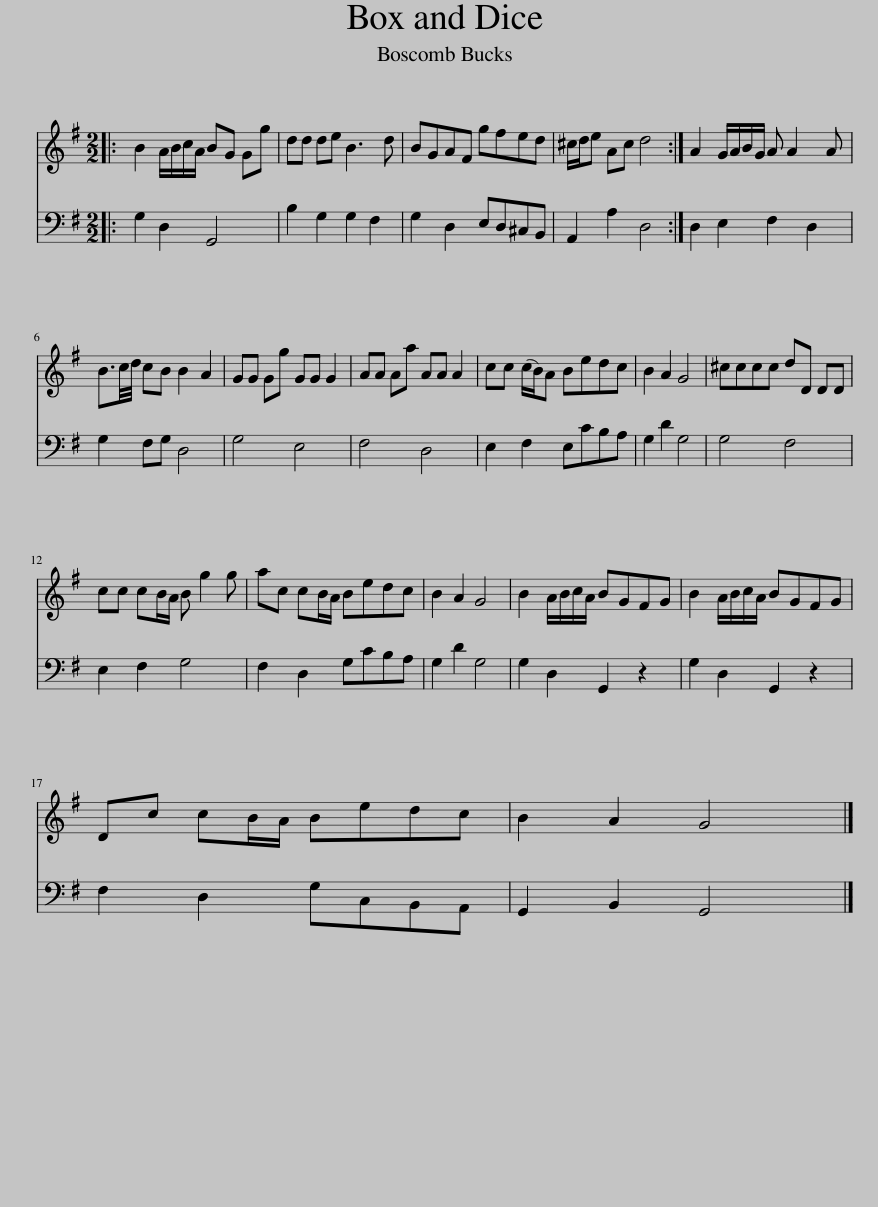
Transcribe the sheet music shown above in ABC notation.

X:1
%%score 1 2
L:1/8
M:2/2
I:linebreak $
K:G
V:1 treble
V:2 bass
V:1
|: B2 A/B/c/A/ BG Gg | dd de B3 d | BGAF gfed | ^c/d/e Ac d4 :| A2 G/A/B/G/ A A2 A |$ %5
 B3/2c/4d/4 cB B2 A2 | GG Gg GG G2 | AA Aa AA A2 | cc (c/B/)A Bedc | B2 A2 G4 | %10
 ^cccc dD DD |$ cc cB/A/ B g2 g | ac cB/A/ Bedc | B2 A2 G4 | B2 A/B/c/A/ BGFG | %15
 B2 A/B/c/A/ BGFG |$ Dc cB/A/ Bedc | B2 A2 G4 |] %18
V:2
|: G,2 D,2 G,,4 | B,2 G,2 G,2 F,2 | G,2 D,2 E,D,^C,B,, | A,,2 A,2 D,4 :| D,2 E,2 F,2 D,2 |$ %5
 G,2 F,G, D,4 | G,4 E,4 | F,4 D,4 | E,2 F,2 E,CB,A, | G,2 D2 G,4 | %10
 G,4 F,4 |$ E,2 F,2 G,4 | F,2 D,2 G,CB,A, | G,2 D2 G,4 | G,2 D,2 G,,2 z2 | %15
 G,2 D,2 G,,2 z2 |$ F,2 D,2 G,C,B,,A,, | G,,2 B,,2 G,,4 |] %18
